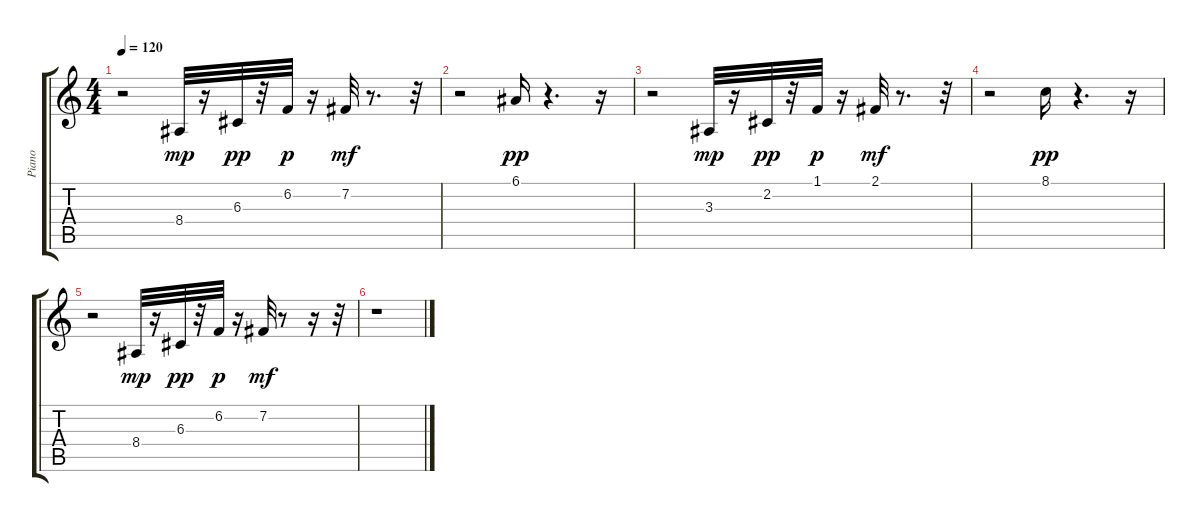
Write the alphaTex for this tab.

\track ("Piano" "Piano") {instrument acousticgrandpiano}
\staff {score tabs}
\tuning (E4 B3 G3 D3 A2 E2) {hide}
\ts (4 4)
\tempo 120
\clef g2
\ks c
r.2{dy pp} 8.4.32{dy mp} r.16 6.3.32{dy pp} r.32 6.2.32{dy p} r.16 7.2.32{dy mf} r.8{d} r.32 |
r.2 6.1.16{dy pp} r.4{d} r.16 |
r.2 3.3.32{dy mp} r.16 2.2.32{dy pp} r.32 1.1.32{dy p} r.16 2.1.32{dy mf} r.8{d} r.32 |
r.2 8.1.16{dy pp} r.4{d} r.16 |
r.2 8.4.32{dy mp} r.16 6.3.32{dy pp} r.32 6.2.32{dy p} r.16 7.2.32{dy mf} r.8 r.16 r.32 |
r.1
